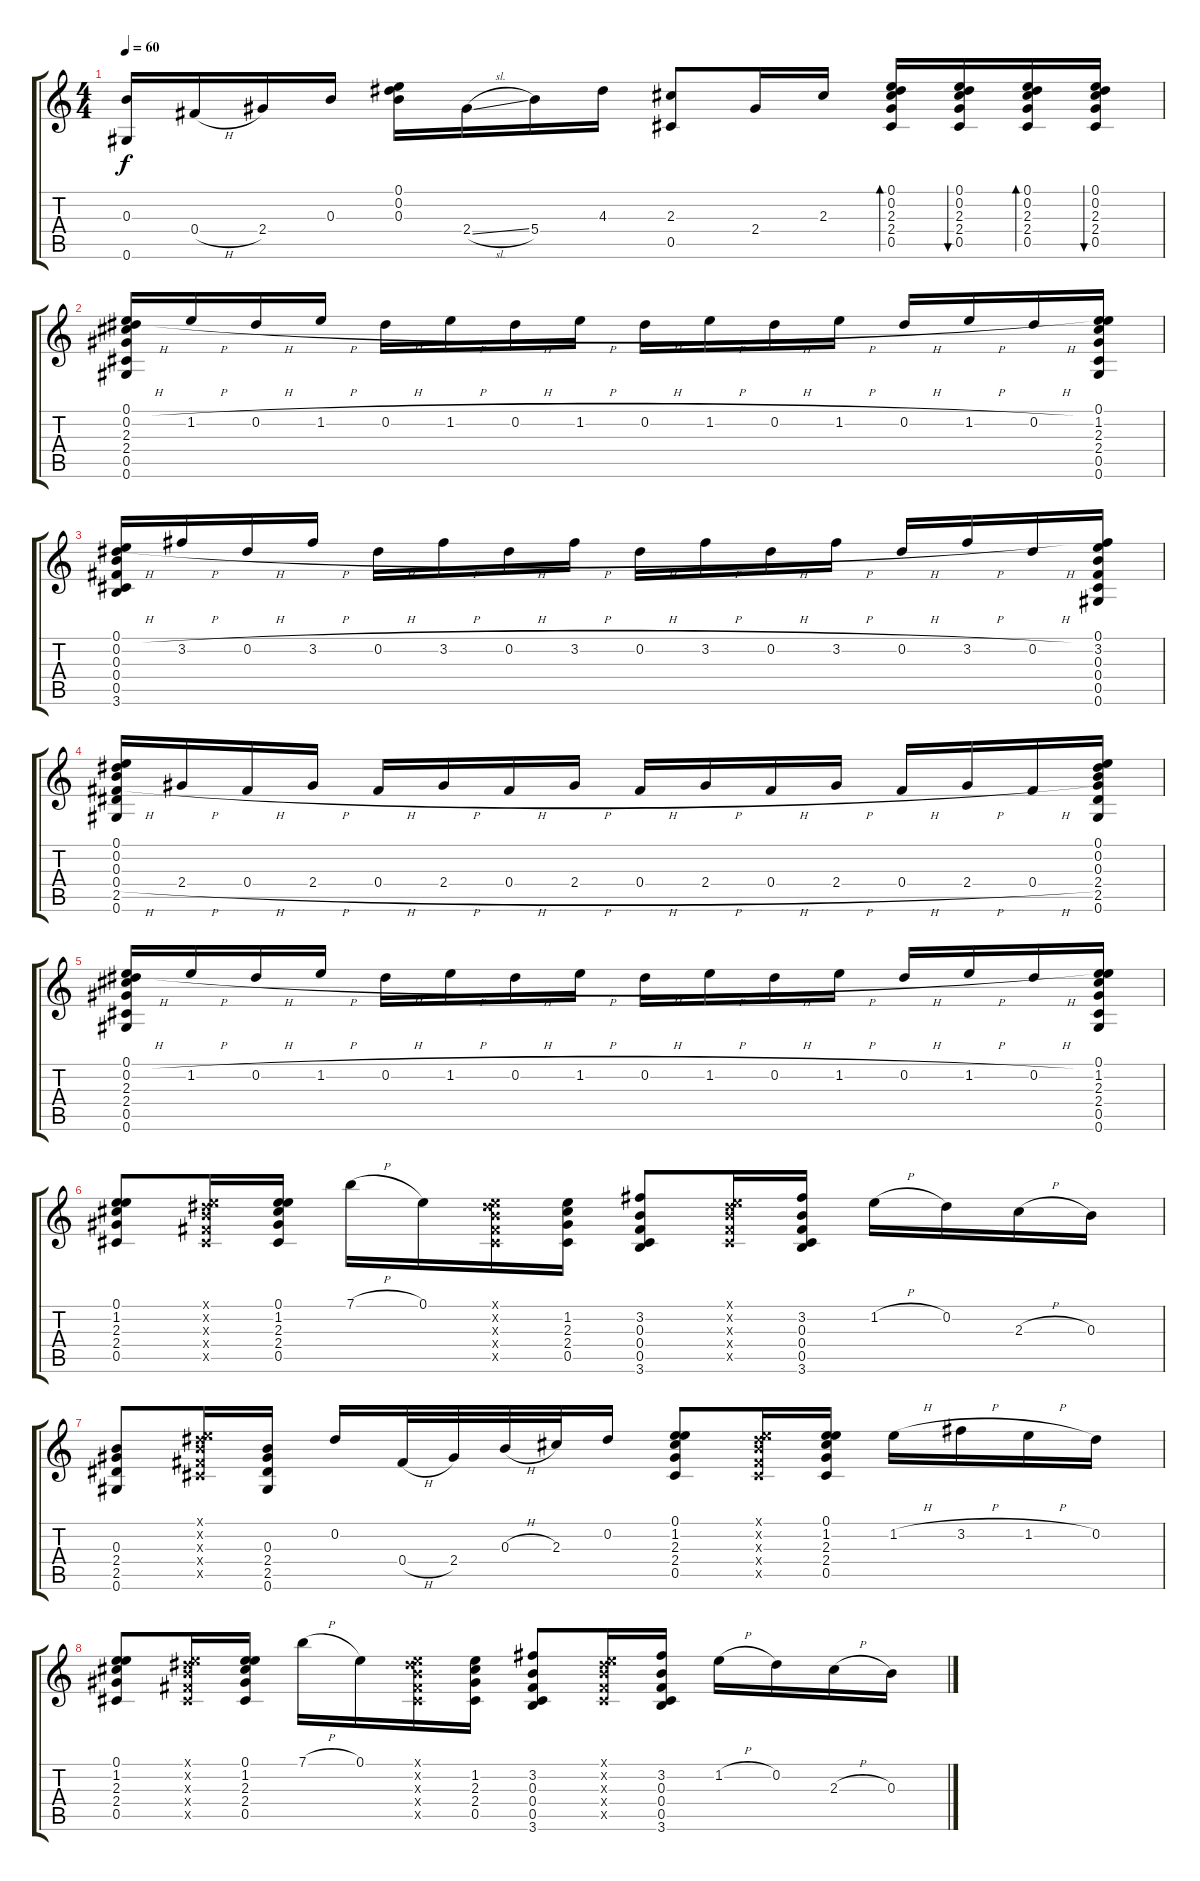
\track "" {instrument acousticguitarsteel}
\staff {score tabs}
\tuning (E4 Eb4 B3 Gb3 Db3 Ab2) {hide}
\ts (4 4)
\tempo 60
\clef g2
\ks c
(0.3 0.6).16{dy f} 0.4{h}.16 2.4.16 0.3.16 (0.1 0.2 0.3).16 2.4{sl}.16 5.4.16 4.3.16 (2.3 0.5).8 2.4.16 2.3.16 (0.1 0.2 2.3 2.4 0.5).16{bd 60} (0.1 0.2 2.3 2.4 0.5).16{bu 60} (0.1 0.2 2.3 2.4 0.5).16{bd 60} (0.1 0.2 2.3 2.4 0.5).16{bu 60} |
(0.1 0.2{h} 2.3 2.4 0.5 0.6).16 1.2{h}.16 0.2{h}.16 1.2{h}.16 0.2{h}.16 1.2{h}.16 0.2{h}.16 1.2{h}.16 0.2{h}.16 1.2{h}.16 0.2{h}.16 1.2{h}.16 0.2{h}.16 1.2{h}.16 0.2{h}.16 (0.1 1.2 2.3 2.4 0.5 0.6).16 |
(0.1 0.2{h} 0.3 0.4 0.5 3.6).16 3.2{h}.16 0.2{h}.16 3.2{h}.16 0.2{h}.16 3.2{h}.16 0.2{h}.16 3.2{h}.16 0.2{h}.16 3.2{h}.16 0.2{h}.16 3.2{h}.16 0.2{h}.16 3.2{h}.16 0.2{h}.16 (0.1 3.2 0.3 0.4 0.5 0.6).16 |
(0.1 0.2 0.3 0.4{h} 2.5 0.6).16 2.4{h}.16 0.4{h}.16 2.4{h}.16 0.4{h}.16 2.4{h}.16 0.4{h}.16 2.4{h}.16 0.4{h}.16 2.4{h}.16 0.4{h}.16 2.4{h}.16 0.4{h}.16 2.4{h}.16 0.4{h}.16 (0.1 0.2 0.3 2.4 2.5 0.6).16 |
(0.1 0.2{h} 2.3 2.4 0.5 0.6).16 1.2{h}.16 0.2{h}.16 1.2{h}.16 0.2{h}.16 1.2{h}.16 0.2{h}.16 1.2{h}.16 0.2{h}.16 1.2{h}.16 0.2{h}.16 1.2{h}.16 0.2{h}.16 1.2{h}.16 0.2{h}.16 (0.1 1.2 2.3 2.4 0.5 0.6).16 |
(0.1 1.2 2.3 2.4 0.5).8 (0.1{x} 0.2{x} 0.3{x} 0.4{x} 0.5{x}).16 (0.1 1.2 2.3 2.4 0.5).16 7.1{h}.16 0.1.16 (0.1{x} 0.2{x} 0.3{x} 0.4{x} 0.5{x}).16 (1.2 2.3 2.4 0.5).16 (3.2 0.3 0.4 0.5 3.6).8 (0.1{x} 0.2{x} 0.3{x} 0.4{x} 0.5{x}).16 (3.2 0.3 0.4 0.5 3.6).16 1.2{h}.16 0.2.16 2.3{h}.16 0.3.16 |
(0.3 2.4 2.5 0.6).8 (0.1{x} 0.2{x} 0.3{x} 0.4{x} 0.5{x}).16 (0.3 2.4 2.5 0.6).16 0.2.16 0.4{h}.32 2.4.32 0.3{h}.32 2.3.32 0.2.16 (0.1 1.2 2.3 2.4 0.5).8 (0.1{x} 0.2{x} 0.3{x} 0.4{x} 0.5{x}).16 (0.1 1.2 2.3 2.4 0.5).16 1.2{h}.16 3.2{h}.16 1.2{h}.16 0.2.16 |
(0.1 1.2 2.3 2.4 0.5).8 (0.1{x} 0.2{x} 0.3{x} 0.4{x} 0.5{x}).16 (0.1 1.2 2.3 2.4 0.5).16 7.1{h}.16 0.1.16 (0.1{x} 0.2{x} 0.3{x} 0.4{x} 0.5{x}).16 (1.2 2.3 2.4 0.5).16 (3.2 0.3 0.4 0.5 3.6).8 (0.1{x} 0.2{x} 0.3{x} 0.4{x} 0.5{x}).16 (3.2 0.3 0.4 0.5 3.6).16 1.2{h}.16 0.2.16 2.3{h}.16 0.3.16
